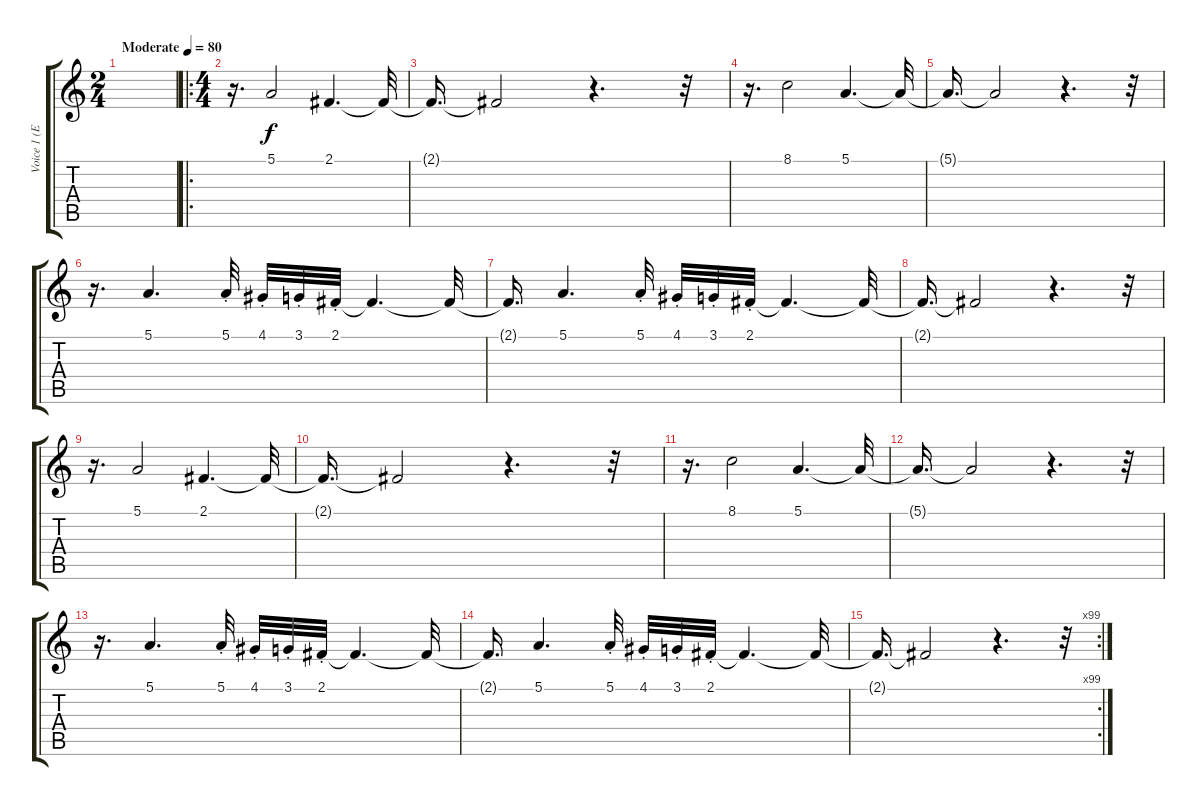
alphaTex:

\track ("Voice 1 (Echo)" "Voice 1 (E") {instrument choiraahs}
\staff {score tabs}
\tuning (E4 B3 G3 D3 A2 E2) {hide}
\ts (2 4)
\tempo (80 "Moderate")
\clef g2
\ks c
|
\ro
\ts (4 4)
r.16{d} 5.1.2{volume 13} 2.1.4{d} 2.1{t}.32 |
2.1{t}.16{d} 2.1{t}.2{volume 0} r.4{d} r.32 |
r.16{d} 8.1.2{volume 13} 5.1.4{d} 5.1{t}.32 |
5.1{t}.16{d} 5.1{t}.2{volume 0} r.4{d} r.32 |
r.16{d} 5.1.4{d volume 13} 5.1{st}.32 4.1{st}.32 3.1{st}.32 2.1{st}.32 2.1{t}.4{d} 2.1{t}.32 |
2.1{t}.16{d} 5.1.4{d volume 13} 5.1{st}.32 4.1{st}.32 3.1{st}.32 2.1{st}.32 2.1{t}.4{d} 2.1{t}.32 |
2.1{t}.16{d} 2.1{t}.2{volume 0} r.4{d} r.32 |
r.16{d} 5.1.2{volume 13} 2.1.4{d} 2.1{t}.32 |
2.1{t}.16{d} 2.1{t}.2{volume 0} r.4{d} r.32 |
r.16{d} 8.1.2{volume 13} 5.1.4{d} 5.1{t}.32 |
5.1{t}.16{d} 5.1{t}.2{volume 0} r.4{d} r.32 |
r.16{d} 5.1.4{d volume 13} 5.1{st}.32 4.1{st}.32 3.1{st}.32 2.1{st}.32 2.1{t}.4{d} 2.1{t}.32 |
2.1{t}.16{d} 5.1.4{d volume 13} 5.1{st}.32 4.1{st}.32 3.1{st}.32 2.1{st}.32 2.1{t}.4{d} 2.1{t}.32 |
\rc 99
2.1{t}.16{d} 2.1{t}.2{volume 0} r.4{d} r.32
